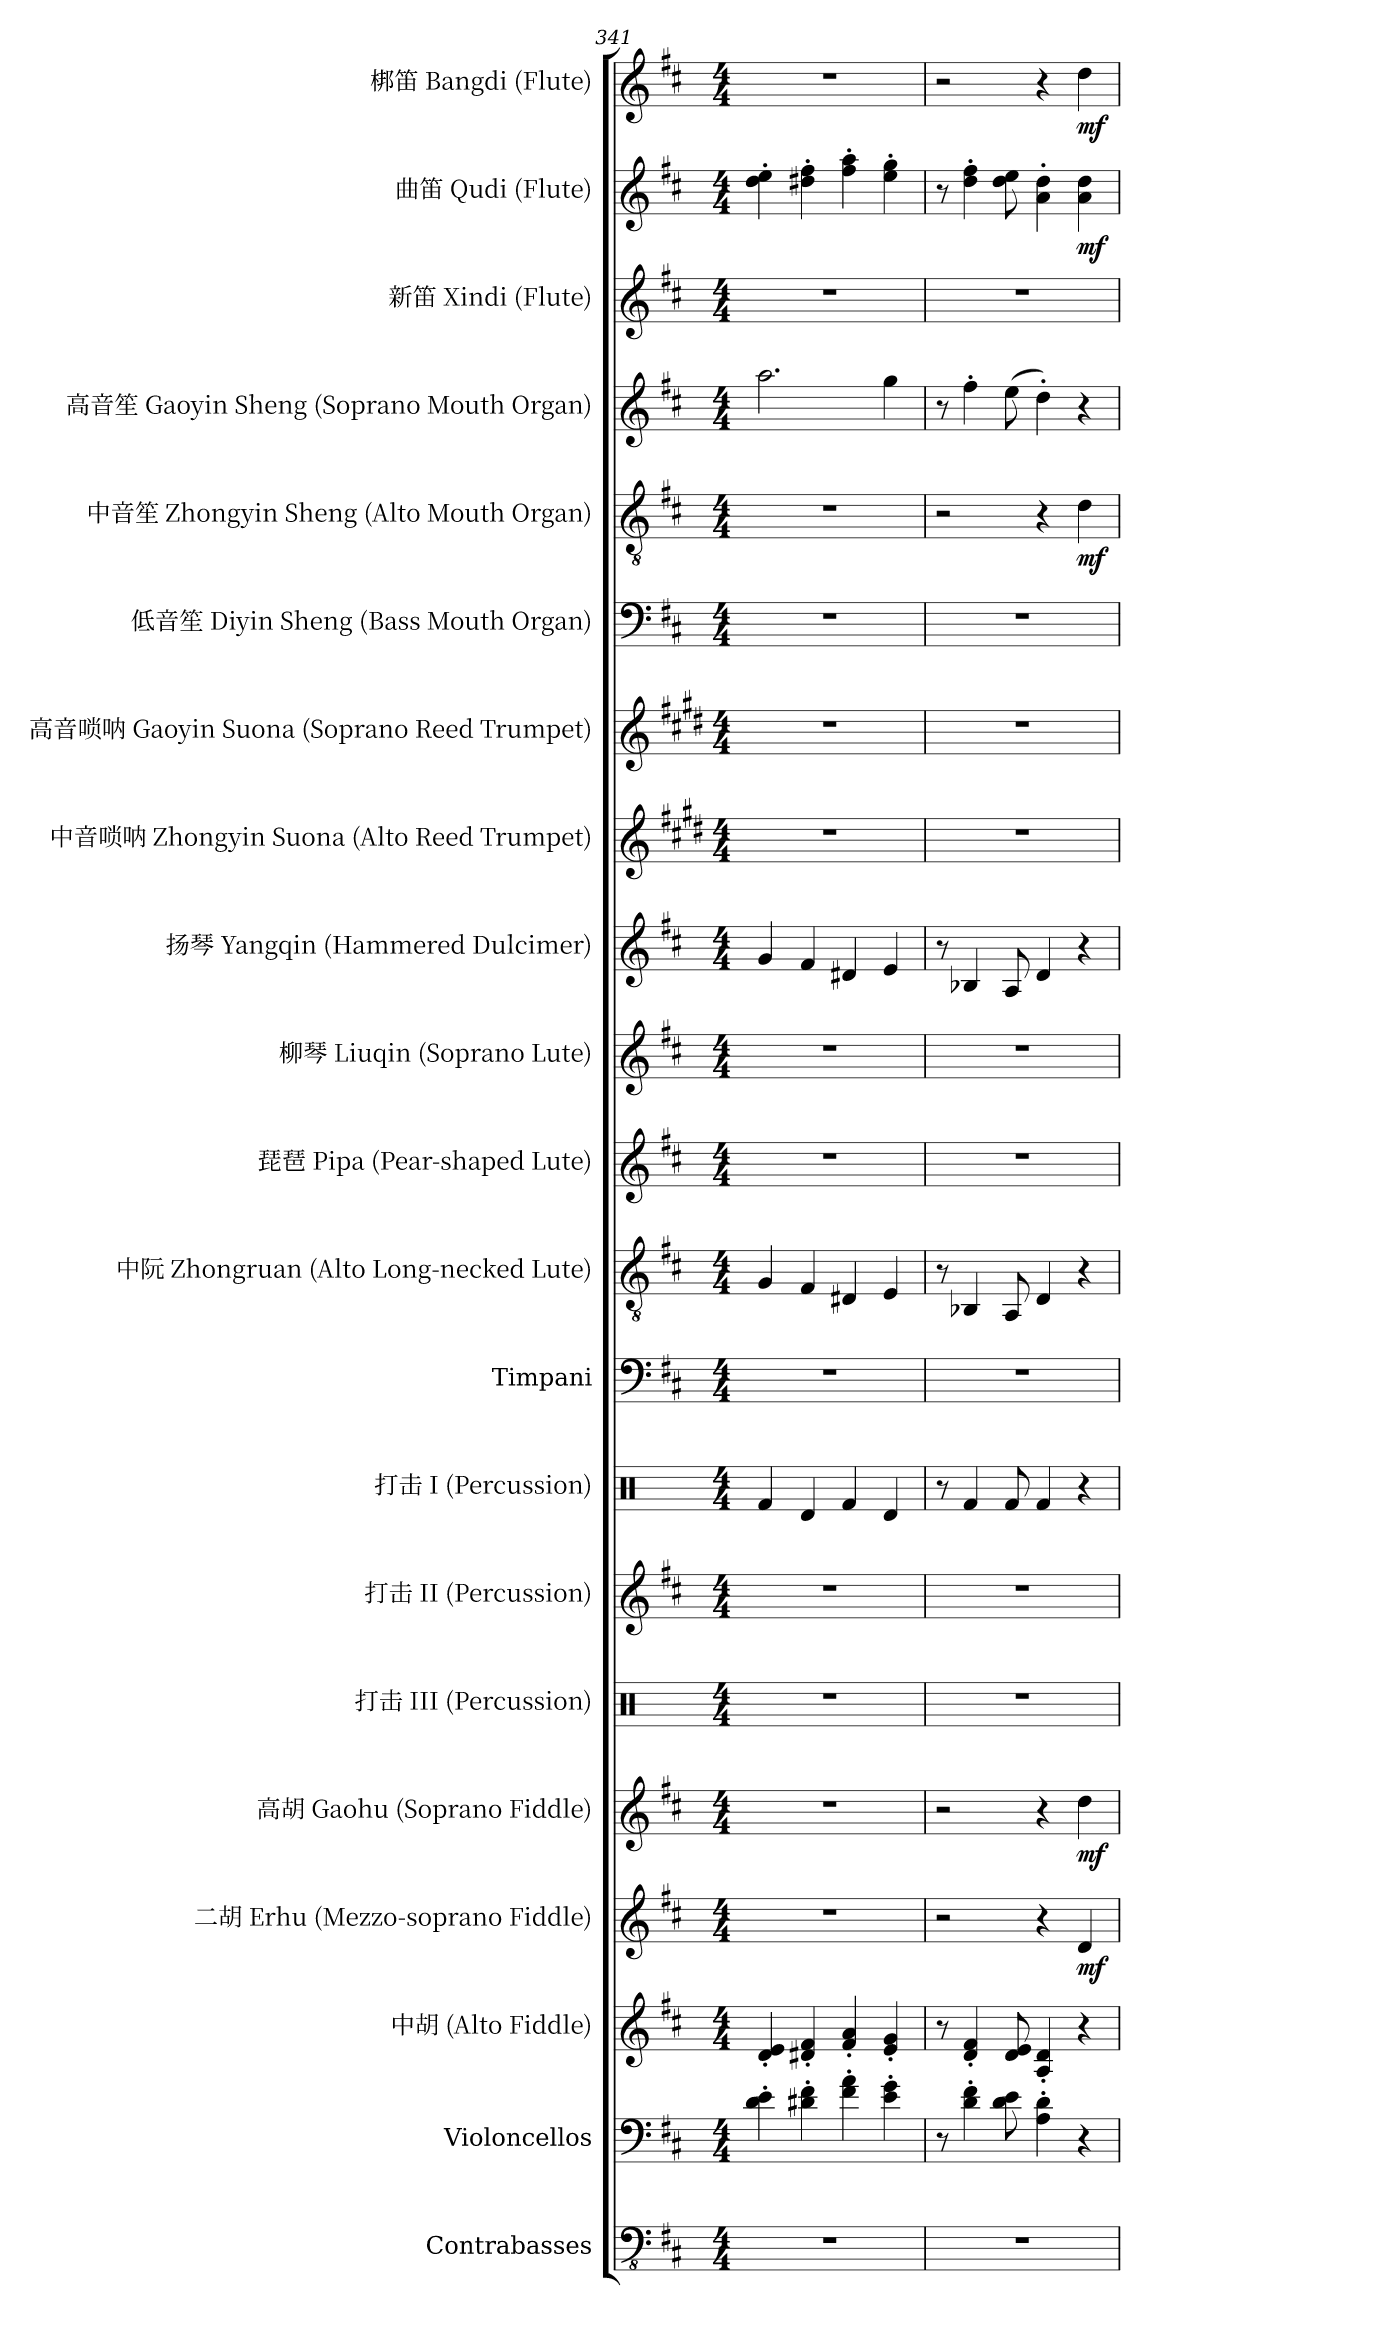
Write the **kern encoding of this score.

**kern	**kern	**kern	**kern	**dynam	**kern	**dynam	**kern	**kern	**kern	**kern	**kern	**kern	**kern	**kern	**kern	**kern	**kern	**kern	**dynam	**kern	**kern	**kern	**dynam	**kern	**dynam
*part21	*part20	*part19	*part18	*part18	*part17	*part17	*part16	*part15	*part14	*part13	*part12	*part11	*part10	*part9	*part8	*part7	*part6	*part5	*part5	*part4	*part3	*part2	*part2	*part1	*part1
*staff21	*staff20	*staff19	*staff18	*staff18	*staff17	*staff17	*staff16	*staff15	*staff14	*staff13	*staff12	*staff11	*staff10	*staff9	*staff8	*staff7	*staff6	*staff5	*staff5	*staff4	*staff3	*staff2	*staff2	*staff1	*staff1
*I"Contrabasses	*I"Violoncellos	*I"中胡 (Alto Fiddle)	*I"二胡 Erhu (Mezzo-soprano Fiddle)	*	*I"高胡 Gaohu (Soprano Fiddle)	*	*I"打击 III (Percussion)	*I"打击 II (Percussion)	*I"打击 I (Percussion)	*I"Timpani	*I"中阮 Zhongruan (Alto Long-necked Lute)	*I"琵琶 Pipa (Pear-shaped Lute)	*I"柳琴 Liuqin (Soprano Lute)	*I"扬琴 Yangqin  (Hammered Dulcimer)	*I"中音唢呐 Zhongyin Suona (Alto Reed Trumpet)	*I"高音唢呐 Gaoyin Suona (Soprano Reed Trumpet)	*I"低音笙 Diyin Sheng (Bass Mouth Organ)	*I"中音笙 Zhongyin Sheng (Alto Mouth Organ)	*	*I"高音笙 Gaoyin Sheng (Soprano Mouth Organ)	*I"新笛 Xindi (Flute)	*I"曲笛 Qudi (Flute)	*	*I"梆笛 Bangdi (Flute)	*
*I'Cbs.	*I'Vcs.	*	*	*	*	*	*I'打击 III	*I'打击 II	*I'打击 I	*I'Timp.	*	*	*	*	*	*	*	*	*	*	*	*	*	*	*
*clefFv4	*clefF4	*clefG2	*clefG2	*	*clefG2	*	*clefX	*clefG2	*clefX	*clefF4	*clefGv2	*clefG2	*clefG2	*clefG2	*clefG2	*clefG2	*clefF4	*clefGv2	*	*clefG2	*clefG2	*clefG2	*	*clefG2	*
*	*	*	*	*	*	*	*	*	*	*	*	*ITrd7c12	*	*	*ITrd1c2	*ITrd1c2	*	*	*	*	*	*	*	*	*
*k[f#c#]	*k[f#c#]	*k[f#c#]	*k[f#c#]	*	*k[f#c#]	*	*k[]	*k[f#c#]	*k[]	*k[f#c#]	*k[f#c#]	*k[f#c#]	*k[f#c#]	*k[f#c#]	*k[f#c#]	*k[f#c#]	*k[f#c#]	*k[f#c#]	*	*k[f#c#]	*k[f#c#]	*k[f#c#]	*	*k[f#c#]	*
*M4/4	*M4/4	*M4/4	*M4/4	*	*M4/4	*	*M4/4	*M4/4	*M4/4	*M4/4	*M4/4	*M4/4	*M4/4	*M4/4	*M4/4	*M4/4	*M4/4	*M4/4	*	*M4/4	*M4/4	*M4/4	*	*M4/4	*
=341	=341	=341	=341	=341	=341	=341	=341	=341	=341	=341	=341	=341	=341	=341	=341	=341	=341	=341	=341	=341	=341	=341	=341	=341	=341
1r	4d\' 4e\'	4d/' 4e/'	1r	.	1r	.	1r	1r	4Rf/	1r	4G/	1r	1r	4g/	1r	1r	1r	1r	.	2.aa\	1r	4dd\' 4ee\'	.	1r	.
.	4d#X\' 4f#\'	4d#X/' 4f#/'	.	.	.	.	.	.	4Rd/	.	4F#/	.	.	4f#/	.	.	.	.	.	.	.	4dd#X\' 4ff#\'	.	.	.
.	4f#\' 4a\'	4f#/' 4a/'	.	.	.	.	.	.	4Rf/	.	4D#X/	.	.	4d#X/	.	.	.	.	.	.	.	4ff#\' 4aa\'	.	.	.
.	4e\' 4g\'	4e/' 4g/'	.	.	.	.	.	.	4Rd/	.	4E/	.	.	4e/	.	.	.	.	.	4gg\	.	4ee\' 4gg\'	.	.	.
!!LO:PB:g=z
=342	=342	=342	=342	=342	=342	=342	=342	=342	=342	=342	=342	=342	=342	=342	=342	=342	=342	=342	=342	=342	=342	=342	=342	=342	=342
1r	8r	8r	2r	.	2r	.	1r	1r	8r	1r	8r	1r	1r	8r	1r	1r	1r	2r	.	8r	1r	8r	.	2r	.
.	4d\' 4f#\'	4d/' 4f#/'	.	.	.	.	.	.	4Rf/	.	4BB-X/	.	.	4B-X/	.	.	.	.	.	4ff#'\	.	4dd\' 4ff#\'	.	.	.
.	8d\ 8e\	8d/ 8e/	.	.	.	.	.	.	8Rf/	.	8AA/	.	.	8A/	.	.	.	.	.	(8ee\	.	8dd\ 8ee\	.	.	.
.	4A\' 4d\'	4A/' 4d/'	4r	.	4r	.	.	.	4Rf/	.	4D/	.	.	4d/	.	.	.	4r	.	4dd'\)	.	4a\' 4dd\'	.	4r	.
!	!	!	!	!LO:DY:b	!	!LO:DY:b	!	!	!	!	!	!	!	!	!	!	!	!	!LO:DY:b	!	!	!	!LO:DY:b	!	!LO:DY:b
.	4r	4r	4d/	mf	4dd\	mf	.	.	4r	.	4r	.	.	4r	.	.	.	4d\	mf	4r	.	4a\ 4dd\	mf	4dd\	mf
=	=	=	=	=	=	=	=	=	=	=	=	=	=	=	=	=	=	=	=	=	=	=	=	=	=
*-	*-	*-	*-	*-	*-	*-	*-	*-	*-	*-	*-	*-	*-	*-	*-	*-	*-	*-	*-	*-	*-	*-	*-	*-	*-
